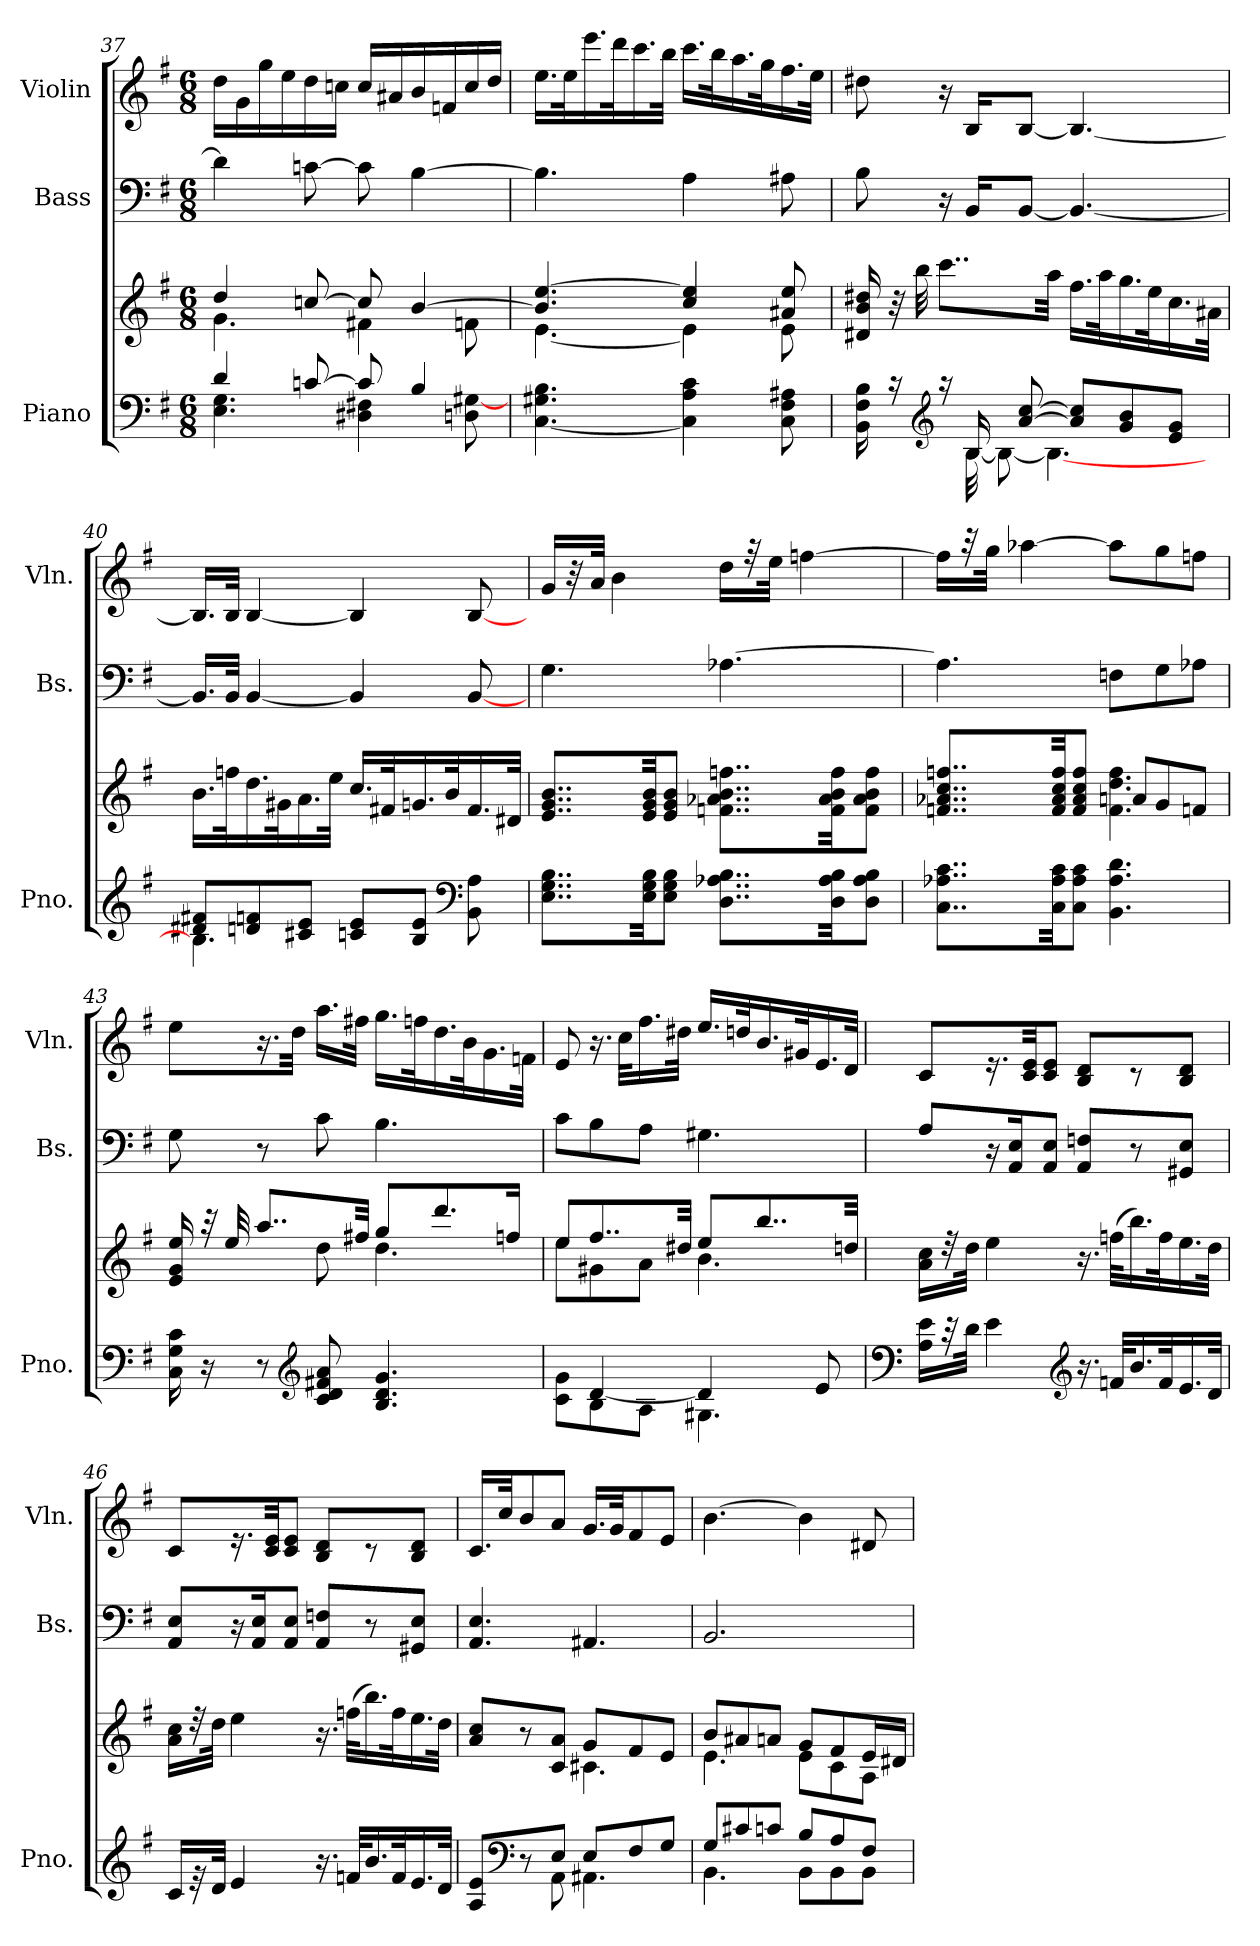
**kern	**kern	**kern	**kern
*part3	*part3	*part2	*part1
*staff4	*staff3	*staff2	*staff1
*I"Piano	*	*I"Bass	*I"Violin
*I'Pno.	*	*I'Bs.	*I'Vln.
!!LO:PB:g=z
*clefF4	*clefG2	*clefF4	*clefG2
*	*	*ITrd7c12	*
*k[f#]	*k[f#]	*k[f#]	*k[f#]
*G:	*G:	*G:	*G:
*M6/8	*M6/8	*M6/8	*M6/8
=37	=37	=37	=37
*^	*^	*	*
4d/	4.E\ 4.G\	4dd/	4.g\	4D\]	16dd\LL
.	.	.	.	.	16g\
.	.	.	.	.	16gg\
.	.	.	.	.	16ee\
[>8cn/	.	[>8ccn/	.	[8Cn\	16dd\
.	.	.	.	.	16ccn\JJ
8c/]	4D#X\ 4F#X\	8cc/]	4f#X\	8C\]	16cc/LL
.	.	.	.	.	16a#X/
4B/	.	[>4b/	.	[4BB\	16b/
.	.	.	.	.	16fn/
.	8Dn\ [<8G#X\	.	8fn\	.	16cc/
.	.	.	.	.	16dd/JJ
*v	*v	*	*	*	*
=38	=38	=38	=38	=38
[<4.C\ 4.G#i\ 4.B\	4.b/] [>4.ee/	[<4.e\	4.BB\]	16.ee\LL
.	.	.	.	32ee\k
.	.	.	.	16.eee\
.	.	.	.	32ddd\k
.	.	.	.	16.ccc\
.	.	.	.	32bb\JJk
4C\] 4A\ 4c\	4cc/ 4ee/]	4e\]	4AA\	16.ccc\LL
.	.	.	.	32bb\k
.	.	.	.	16.aa\
.	.	.	.	32gg\k
8C\ 8F#\ 8A#X\	8a#X/ 8ee/	8e\	8AA#X\	16.ff#\
.	.	.	.	32ee\JJk
*	*v	*v	*	*
=39	=39	=39	=39
*^	*	*	*
16BB\ 16F#\ 16B\	8.ryy	16d#X/ 16b/ 16dd#X/	8BB\	8dd#X\
16rc	.	32r	.	.
.	.	32bb\	.	.
*clefG2	*	*	*	*
16raa	.	8..ccc\L	16r	16r
16B/	[<32B\	.	16BBB/KL	16B/KL
.	8B\_	.	.	.
[<8a/ [>8cc/	.	.	[8BBB/J	[8B/J
.	4.B\_	32aa\Jkk	.	.
8a/] 8cc/]L	.	16.ff#\LL	4.BBB/_	4.B/_
.	.	32aa\k	.	.
8g/ 8b/	.	16.gg\	.	.
.	.	32ee\k	.	.
8e/ 8g/J	.	16.cc\	.	.
.	32ryy	32a#X\JJk	.	.
=40	=40	=40	=40	=40
8d#X/ 8f#X/L	4.B\]	16.b\LL	16.BBB/LL]	16.B/LL]
.	.	32ffn\k	32BBB/JJk	32B/JJk
8dn/ 8fn/	.	16.dd\	[4BBB/	[4B/
.	.	32g#X\k	.	.
8c#X/ 8e/J	.	16.a\	.	.
.	.	32ee\JJk	.	.
8cn/ 8e/L	4.ryy	16.cc/LL	4BBB/]	4B/]
.	.	32f#X/k	.	.
8B/ 8e/J	.	16.gn/	.	.
.	.	32b/k	.	.
*clefF4	*	*	*	*
8BB\ 8A\	.	16.f#/	[8BBB/	[8B/
.	.	32d#X/JJk	.	.
*v	*v	*	*	*
!!LO:LB:g=z
=41	=41	=41	=41
8..E\ 8..G\ 8..B\L	8..e/ 8..g/ 8..b/L	4.GG\	16g/KL
.	.	.	32r
.	.	.	32a/Jkk
.	.	.	4b\
32E\ 32G\ 32B\kk	32e/ 32g/ 32b/kk	.	.
8E\ 8G\ 8B\J	8e/ 8g/ 8b/J	.	.
8..D\ 8..A-X\ 8..B\L	8..fn\ 8..a-X\ 8..b\ 8..ffn\L	[4.AA-X\	16dd\KL
.	.	.	32r
.	.	.	32ee\Jkk
.	.	.	[4ffn\
32D\ 32A-\ 32B\kk	32f\ 32a-\ 32b\ 32ff\kk	.	.
8D\ 8A-\ 8B\J	8f\ 8a-\ 8b\ 8ff\J	.	.
=42	=42	=42	=42
*^	*^	*	*
8..C\ 8..A-X\ 8..c\L	4.ryy	8..fn/ 8..a-X/ 8..cc/ 8..ffn/L	4.ryy	4.AA-i\]	16ffni\KL]
.	.	.	.	.	32r
.	.	.	.	.	32gg\Jkk
.	.	.	.	.	[4aa-X\
32C\ 32A-\ 32c\kk	.	32f/ 32a-/ 32cc/ 32ff/kk	.	.	.
8C\ 8A-\ 8c\J	.	8f/ 8a-/ 8cc/ 8ff/J	.	.	.
4.BB\ 4.A-\ 4.d\	4.ryy	4.f\ 4.dd\ 4.ff\	8a/L	8FFn\L	8aa-\L]
.	.	.	8g/	8GG\	8gg\
.	.	.	8fn/J	8AA-\J	8ff\J
*v	*v	*	*	*	*
=43	=43	=43	=43	=43
16C\ 16G\ 16c\	16e/ 16g/ 16ee/	4ryy	8GG\	8ee\L
16r	32raa	.	.	.
.	32ee/	.	.	.
8r	8..aa/L	.	8r	16.r
.	.	.	.	32dd\Jkk
*clefG2	*	*	*	*
8c/ 8d/ 8f#X/ 8a/	.	8dd\	8C\	16.aa\LL
.	32ff#X/Jkk	.	.	32ff#X\JJk
4.B/ 4.d/ 4.g/	8gg/L	4.dd\	4.BB\	16.gg\LL
.	.	.	.	32ffn\k
.	8.ddd/	.	.	16.dd\
.	.	.	.	32b\k
.	.	.	.	16.g\
.	16ffn/Jk	.	.	.
.	.	.	.	32fn\JJk
=44	=44	=44	=44	=44
*^	*	*	*	*
8c\ 8g\L	8ryy	8ee/L	8ee\L	8C\L	8e/
8B\	[>4d/	8..ff#/	8g#X\	8BB\	16.r
.	.	.	.	.	32cc\KLL
8A\J	.	.	8a\J	8AA\J	16.ff#\
.	.	32dd#X/Jkk	.	.	32dd#X\JJk
4.G#X\	4d/]	8ee/L	4.b\	4.GG#X\	16.ee/LL
.	.	.	.	.	32ddn/k
.	.	8..bb/	.	.	16.b/
.	.	.	.	.	32g#X/k
.	8e/	.	.	.	16.e/
.	.	32ddn/Jkk	.	.	32d/JJk
*v	*v	*	*	*	*
*	*v	*v	*	*
!!LO:LB:g=z
=45	=45	=45	=45
*clefF4	*	*	*
16A\ 16e\KL	16a\ 16cc\KL	8AA/L	8c/L
32r	32r	.	.
32d\Jkk	32dd\Jkk	.	.
4e\	4ee\	16r	16.r
.	.	16AAA/ 16EE/k	.
.	.	.	32c/ 32e/kk
.	.	8AAA/ 8EE/J	8c/ 8e/J
*clefG2	*	*	*
16.r	16.r	8AAA/ 8FFn/L	8B/ 8d/L
32fn/KLL	(>32ffn\KLL	.	.
16.b/	16.bb\)	8r	8r
32f/k	32ff\k	.	.
16.e/	16.ee\	8GGG#X/ 8EE/J	8B/ 8d/J
32d/JJk	32dd\JJk	.	.
=46	=46	=46	=46
16c/KL	16a\ 16cc\KL	8AAA/ 8EE/L	8c/L
32r	32r	.	.
32d/Jkk	32dd\Jkk	.	.
4e/	4ee\	16r	16.r
.	.	16AAA/ 16EE/k	.
.	.	.	32c/ 32e/kk
.	.	8AAA/ 8EE/J	8c/ 8e/J
16.r	16.r	8AAA/ 8FFn/L	8B/ 8d/L
32fn/KLL	(>32ffn\KLL	.	.
16.b/	16.bb\)	8r	8r
32f/k	32ff\k	.	.
16.e/	16.ee\	8GGG#X/ 8EE/J	8B/ 8d/J
32d/JJk	32dd\JJk	.	.
=47	=47	=47	=47
*^	*^	*	*
8A/ 8e/L	4ryy	8a/ 8cc/L	4.ryy	4.AAA/ 4.EE/	16.c/LL
.	.	.	.	.	32cc/Jk
*clefF4	*	*	*	*	*
8r	.	8r	.	.	8b/
8E/J	8AA\	8c/ 8a/J	.	.	8a/J
8E/L	4.AA#X\	8g/L	4.c#X\	4.AAA#X/	16.g/LL
.	.	.	.	.	32g/Jk
8F#/	.	8f#/	.	.	8f#/
8G/J	.	8e/J	.	.	8e/J
=48	=48	=48	=48	=48	=48
8G/L	4.BB\	8b/L	4.e\	2.BBB/	[4.b\
8c#X/	.	8a#X/	.	.	.
8cn/J	.	8an/J	.	.	.
8B/L	8BB\L	8g/L	8e\L	.	4b\]
8A/	8BB\	8f#/	8c\	.	.
8F#/J	8BB\J	16e/L	8A\J	.	8d#X/
.	.	16d#X/JJ	.	.	.
*v	*v	*	*	*	*
*	*v	*v	*	*
=	=	=	=
*-	*-	*-	*-
